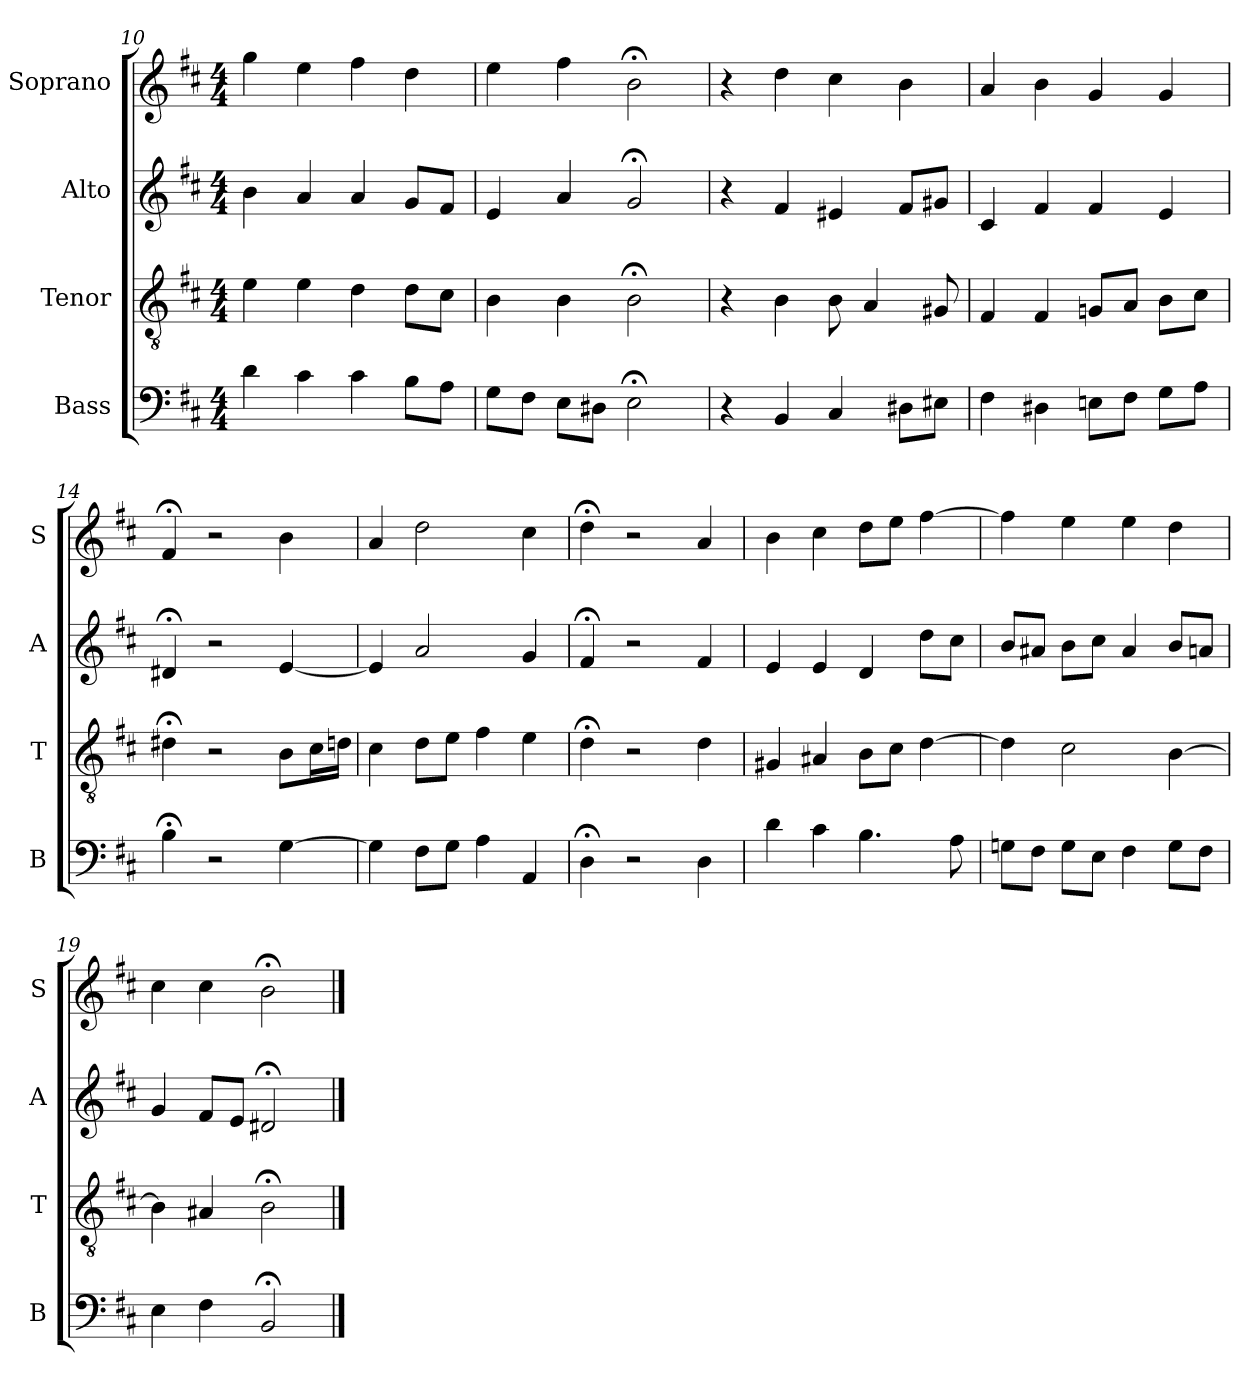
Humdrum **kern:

**kern	**kern	**kern	**kern
*part4	*part3	*part2	*part1
*staff4	*staff3	*staff2	*staff1
*I"Bass	*I"Tenor	*I"Alto	*I"Soprano
*I'B	*I'T	*I'A	*I'S
*clefF4	*clefGv2	*clefG2	*clefG2
*k[f#c#]	*k[f#c#]	*k[f#c#]	*k[f#c#]
*b:	*b:	*b:	*b:
*M4/4	*M4/4	*M4/4	*M4/4
=10	=10	=10	=10
4d	4e	4b	4gg
4c#	4e	4a	4ee
4c#	4d	4a	4ff#
8BL	8dL	8gL	4dd
8AJ	8c#J	8f#J	.
=11	=11	=11	=11
8GL	4B	4e	4ee
8F#J	.	.	.
8EL	4B	4a	4ff#
8D#XJ	.	.	.
2E;<	2B;<	2g;<	2b;<
=12	=12	=12	=12
4r	4r	4r	4r
4BB	4B	4f#	4dd
4C#	8B	4e#X	4cc#
.	4A	.	.
8D#XL	.	8f#L	4b
8E#XJ	8G#X	8g#XJ	.
=13	=13	=13	=13
4F#	4F#	4c#	4a
4D#X	4F#	4f#	4b
8EnL	8GnL	4f#	4g
8F#J	8AJ	.	.
8GL	8BL	4e	4g
8AJ	8c#J	.	.
=14	=14	=14	=14
4B;<	4d#X;<	4d#X;<	4f#;<
2r	2r	2r	2r
[4G	8BL	[4e	4b
.	16c#L	.	.
.	16dnJJ	.	.
=15	=15	=15	=15
4G]	4c#	4e]	4a
8F#L	8dL	2a	2dd
8GJ	8eJ	.	.
4A	4f#	.	.
4AA	4e	4g	4cc#
=16	=16	=16	=16
4D;<	4d;<	4f#;<	4dd;<
2r	2r	2r	2r
4D	4d	4f#	4a
=17	=17	=17	=17
4d	4G#X	4e	4b
4c#	4A#X	4e	4cc#
4.B	8BL	4d	8ddL
.	8c#J	.	8eeJ
.	[4d	8ddL	[4ff#
8A	.	8cc#J	.
=18	=18	=18	=18
8GnL	4d]	8bL	4ff#]
8F#J	.	8a#XJ	.
8GL	2c#	8bL	4ee
8EJ	.	8cc#J	.
4F#	.	4a#	4ee
8GL	[4B	8bL	4dd
8F#J	.	8anJ	.
=19	=19	=19	=19
4E	4B]	4g	4cc#
4F#	4A#X	8f#L	4cc#
.	.	8eJ	.
2BB;<	2B;<	2d#X;<	2b;<
==	==	==	==
*-	*-	*-	*-
